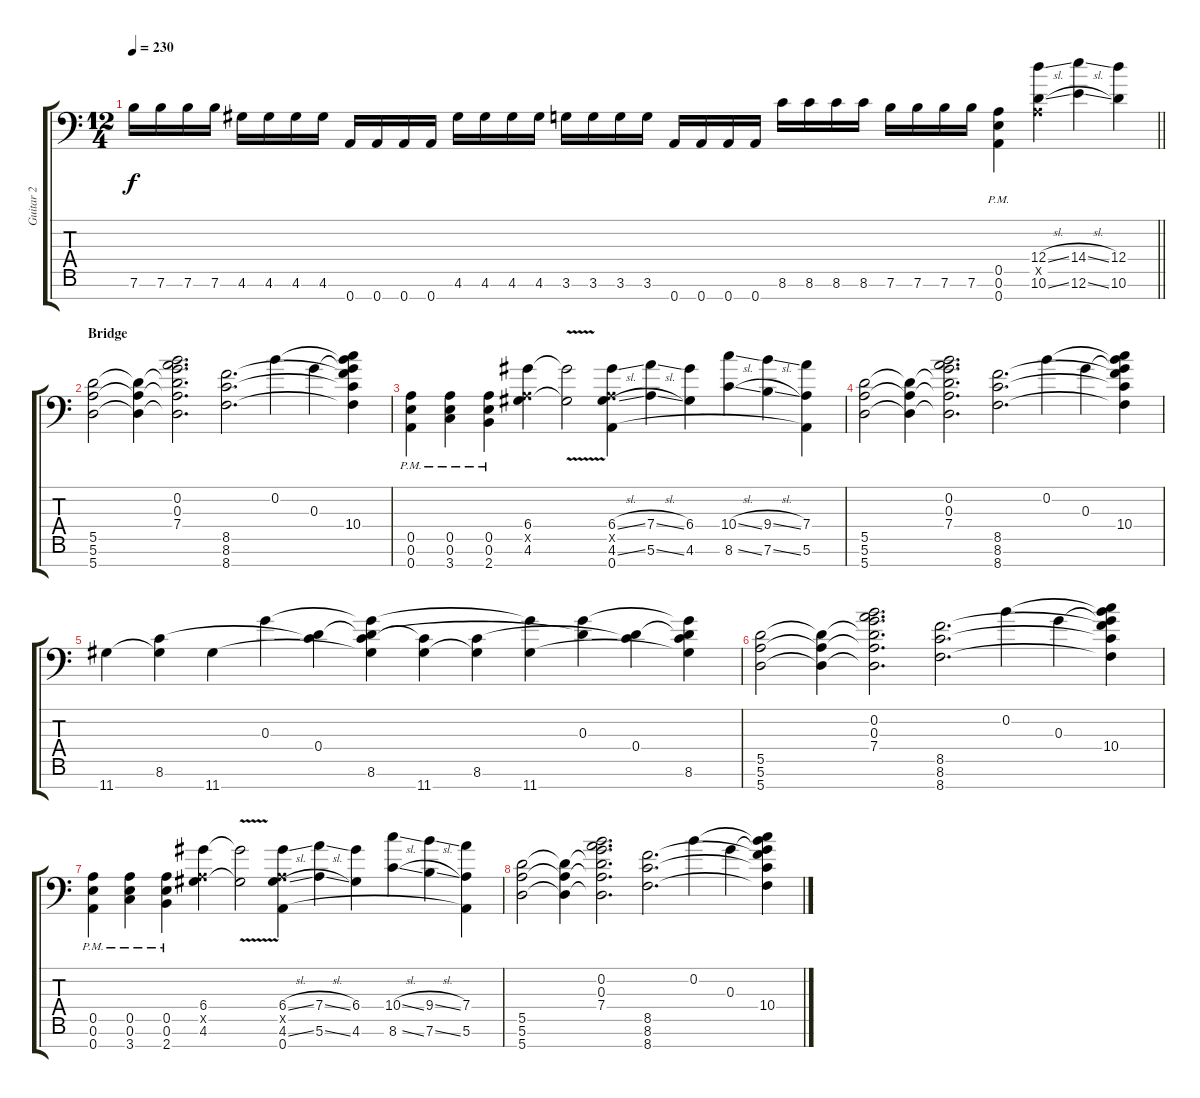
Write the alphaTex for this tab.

\track ("Guitar 2" "Guitar 2") {instrument overdrivenguitar}
\staff {score tabs}
\tuning (E4 B3 G3 D3 A2 E2 A1) {hide}
\ts (12 4)
\tempo 230
\clef f4
\barLineRight lightlight
\ks c
7.6.16{dy f} 7.6.16 7.6.16 7.6.16 4.6.16 4.6.16 4.6.16 4.6.16 0.7.16 0.7.16 0.7.16 0.7.16 4.6.16 4.6.16 4.6.16 4.6.16 3.6.16 3.6.16 3.6.16 3.6.16 0.7.16 0.7.16 0.7.16 0.7.16 8.6.16 8.6.16 8.6.16 8.6.16 7.6.16 7.6.16 7.6.16 7.6.16 (0.5{pm} 0.6{pm} 0.7{pm}).4 (12.4{sl} 0.5{x} 10.6{sl}).4 (14.4{sl} 12.6{sl}).4 (12.4 10.6).4 |
\section ("" "Bridge")
(5.5 5.6 5.7).2 (5.5{t} 5.6{t} 5.7{t}).4 (0.2 0.3 7.4 5.5{t} 5.6{t} 5.7{t}).2{d} (8.5 8.6 8.7).2{d} 0.2.4 0.3.4 (0.2{t} 0.3{t} 10.4 8.5{t} 8.6{t} 8.7{t}).4 |
(0.5{pm} 0.6{pm} 0.7{pm}).4 (0.5{pm} 0.6{pm} 3.7{pm}).4 (0.5{pm} 0.6{pm} 2.7{pm}).4 (6.4 0.5{x} 4.6).4 (6.4{v t} 4.6{v t}).2 (6.4{sl} 0.5{x} 4.6{sl} 0.7).4 (7.4{sl} 5.6{sl}).4 (6.4 4.6).4 (10.4{sl} 8.6{sl}).4 (9.4{sl} 7.6{sl}).4 (7.4 5.6 0.7{t}).4 |
(5.5 5.6 5.7).2 (5.5{t} 5.6{t} 5.7{t}).4 (0.2 0.3 7.4 5.5{t} 5.6{t} 5.7{t}).2{d} (8.5 8.6 8.7).2{d} 0.2.4 0.3.4 (0.2{t} 0.3{t} 10.4 8.5{t} 8.6{t} 8.7{t}).4 |
11.7.4 (8.6 11.7{t}).4 11.7.4 0.3.4 (0.4 8.6{t}).4 (0.3{t} 0.4{t} 8.6 11.7{t}).4 (8.6{t} 11.7).4 (8.6 11.7{t}).4 (0.3{t} 11.7).4 (0.3 0.4{t}).4 (0.4 8.6{t}).4 (0.3{t} 0.4{t} 8.6 11.7{t}).4 |
(5.5 5.6 5.7).2 (5.5{t} 5.6{t} 5.7{t}).4 (0.2 0.3 7.4 5.5{t} 5.6{t} 5.7{t}).2{d} (8.5 8.6 8.7).2{d} 0.2.4 0.3.4 (0.2{t} 0.3{t} 10.4 8.5{t} 8.6{t} 8.7{t}).4 |
(0.5{pm} 0.6{pm} 0.7{pm}).4 (0.5{pm} 0.6{pm} 3.7{pm}).4 (0.5{pm} 0.6{pm} 2.7{pm}).4 (6.4 0.5{x} 4.6).4 (6.4{v t} 4.6{v t}).2 (6.4{sl} 0.5{x} 4.6{sl} 0.7).4 (7.4{sl} 5.6{sl}).4 (6.4 4.6).4 (10.4{sl} 8.6{sl}).4 (9.4{sl} 7.6{sl}).4 (7.4 5.6 0.7{t}).4 |
(5.5 5.6 5.7).2 (5.5{t} 5.6{t} 5.7{t}).4 (0.2 0.3 7.4 5.5{t} 5.6{t} 5.7{t}).2{d} (8.5 8.6 8.7).2{d} 0.2.4 0.3.4 (0.2{t} 0.3{t} 10.4 8.5{t} 8.6{t} 8.7{t}).4
